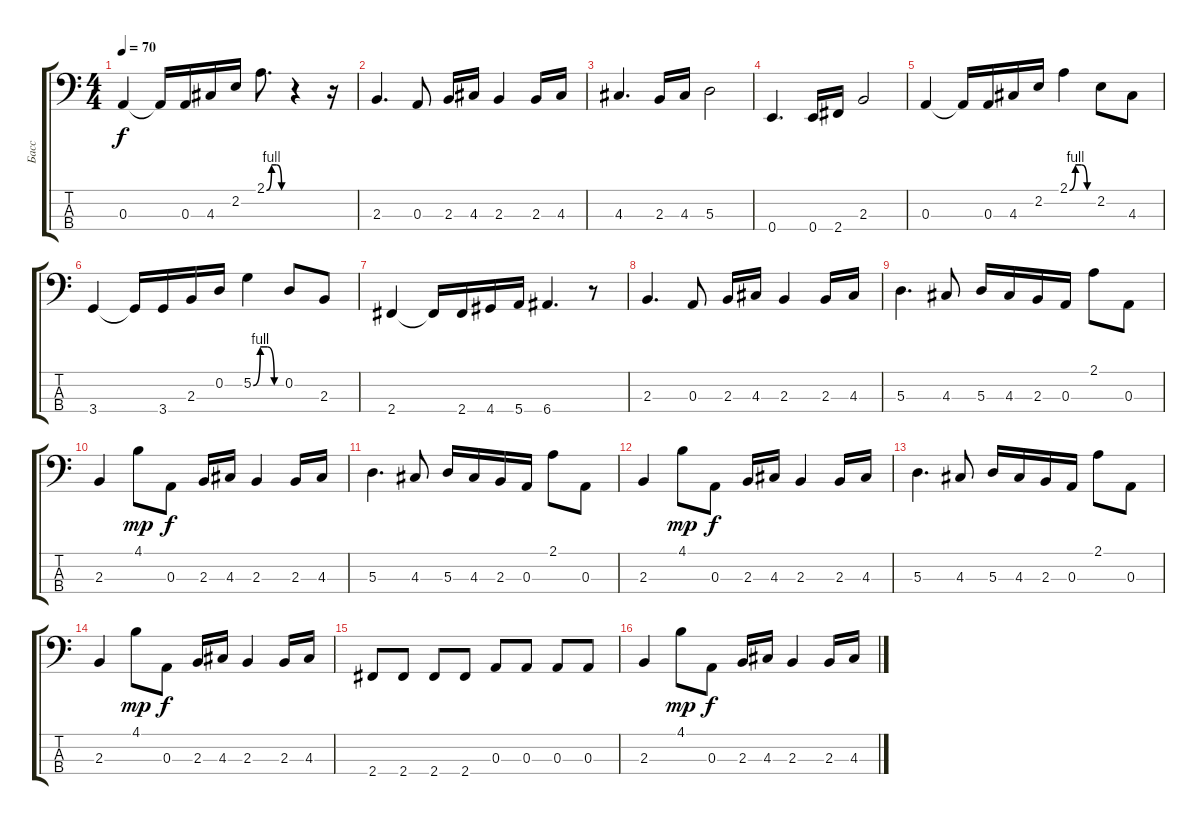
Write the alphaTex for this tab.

\track ("Басс" "Басс") {instrument electricbassfinger}
\staff {score tabs}
\tuning (G2 D2 A1 E1) {hide}
\ts (4 4)
\tempo 70
\clef f4
\ks c
0.3.4{dy f} 0.3{t}.16 0.3.16 4.3.16 2.2.16 2.1{be (custom 0 0 15 4 30 4 45 0 60 0)}.8{d} r.4 r.16 |
2.3.4{d} 0.3.8 2.3.16 4.3.16 2.3.4 2.3.16 4.3.16 |
4.3.4{d} 2.3.16 4.3.16 5.3.2 |
0.4.4{d} 0.4.16 2.4.16 2.3.2 |
0.3.4 0.3{t}.16 0.3.16 4.3.16 2.2.16 2.1{be (custom 0 0 15 4 30 4 45 0 60 0)}.4 2.2.8 4.3.8 |
3.4.4 3.4{t}.16 3.4.16 2.3.16 0.2.16 5.2{be (custom 0 0 15 4 30 4 45 0 60 0)}.4 0.2.8 2.3.8 |
2.4.4 2.4{t}.16 2.4.16 4.4.16 5.4.16 6.4.4{d} r.8 |
2.3.4{d} 0.3.8 2.3.16 4.3.16 2.3.4 2.3.16 4.3.16 |
5.3.4{d} 4.3.8 5.3.16 4.3.16 2.3.16 0.3.16 2.1.8 0.3.8 |
2.3.4 4.1.8{dy mp} 0.3.8{dy f} 2.3.16 4.3.16 2.3.4 2.3.16 4.3.16 |
5.3.4{d} 4.3.8 5.3.16 4.3.16 2.3.16 0.3.16 2.1.8 0.3.8 |
2.3.4 4.1.8{dy mp} 0.3.8{dy f} 2.3.16 4.3.16 2.3.4 2.3.16 4.3.16 |
5.3.4{d} 4.3.8 5.3.16 4.3.16 2.3.16 0.3.16 2.1.8 0.3.8 |
2.3.4 4.1.8{dy mp} 0.3.8{dy f} 2.3.16 4.3.16 2.3.4 2.3.16 4.3.16 |
2.4.8 2.4.8 2.4.8 2.4.8 0.3.8 0.3.8 0.3.8 0.3.8 |
2.3.4 4.1.8{dy mp} 0.3.8{dy f} 2.3.16 4.3.16 2.3.4 2.3.16 4.3.16
